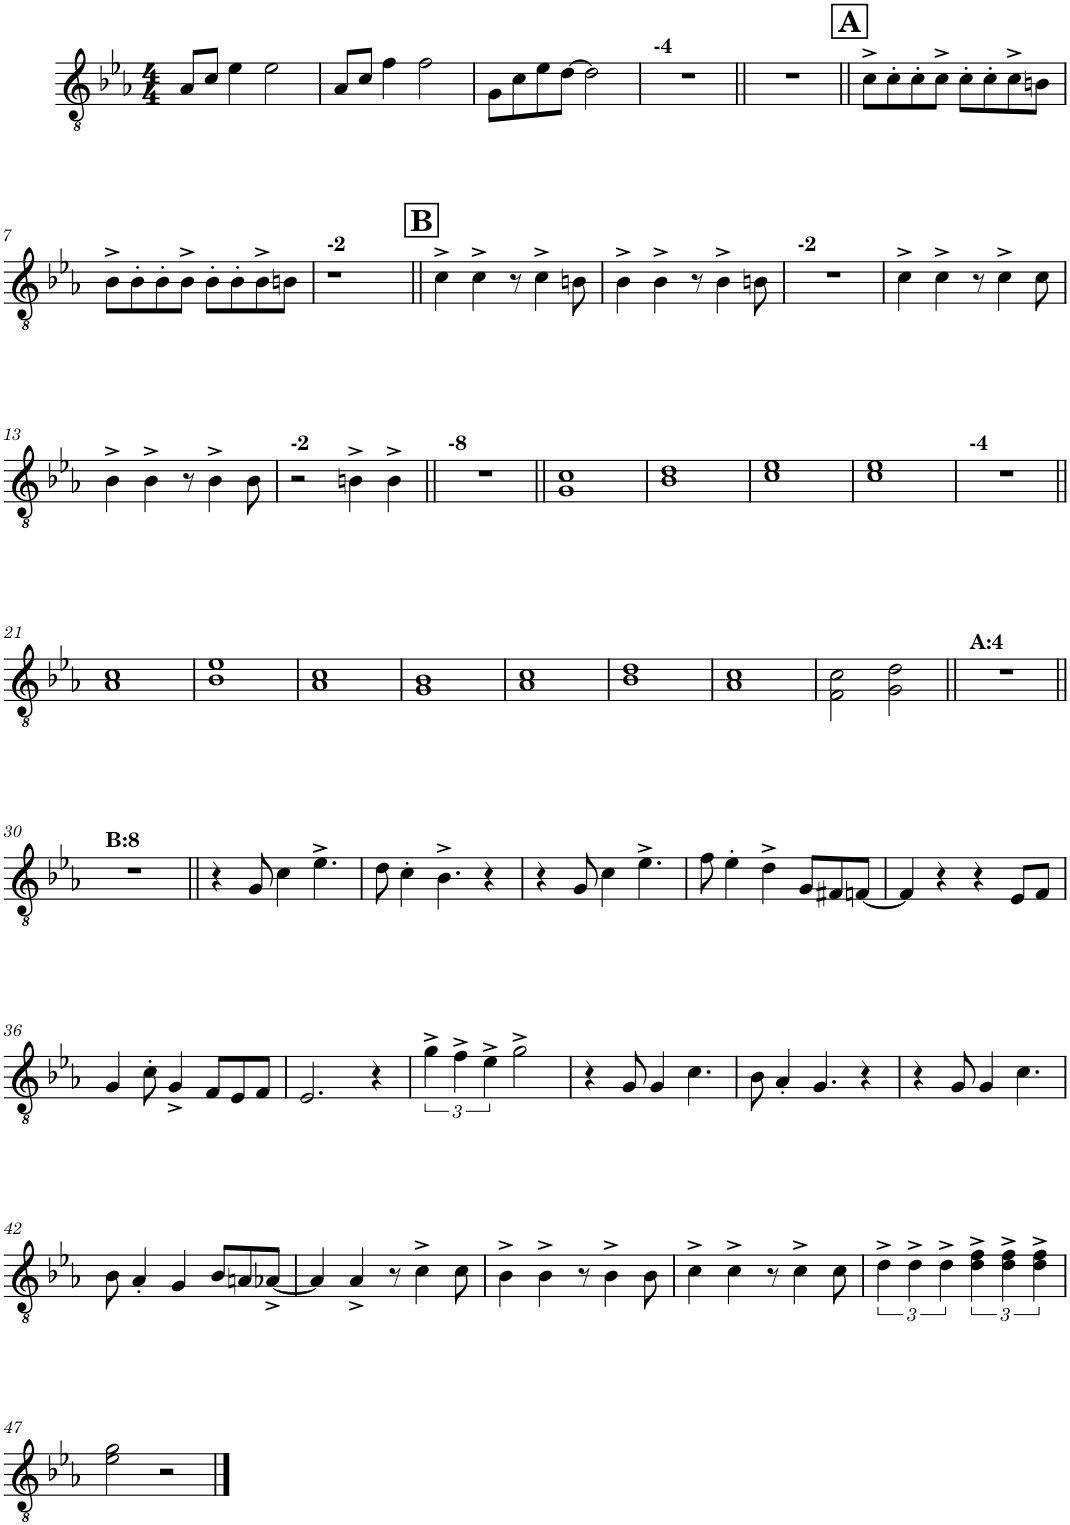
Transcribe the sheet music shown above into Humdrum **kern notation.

**kern
*part1
*staff1
*I"Trombone
*I'Tbn.
*clefGv2
*Trd1c2
*k[b-e-a-]
*M4/4
=1
8A-/L
8c/J
4e-\
2e-\
=2
8A-/L
8c/J
4f\
2f\
=3
8G\L
8c\
8e-\
[>8d\J
2d\]
=4
!LO:TX:a:B:t=-4
1r
=5||
1r
!!LO:REH:place=s1:a:B:cj:fs=14:t=A
=6||
8c^\L
8c'\
8c'\
8c^\J
8c'\L
8c'\
8c^\
8Bn\J
!!LO:LB:g=z
=7
8B-^\L
8B-'\
8B-'\
8B-^\J
8B-'\L
8B-'\
8B-^\
8Bn\J
=8
!LO:TX:a:B:t=-2
1r
!!LO:REH:place=s1:a:B:cj:fs=14:t=B
=9||
4c^\
4c^\
8r
4c^\
8Bn\
=10
4B-^\
4B-^\
8r
4B-^\
8Bn\
=11
!LO:TX:a:B:t=-2
1r
=12
4c^\
4c^\
8r
4c^\
8c\
!!LO:LB:g=z
=13
4B-^\
4B-^\
8r
4B-^\
8B-\
=14
!LO:TX:a:B:t=-2
2r
4Bn^\
4B^\
=15||
!LO:TX:a:B:t=-8
1r
=16||
*^
1c	1G
*v	*v
=17
1B- 1d
=18
1c 1e-
=19
1c 1e-
=20
!LO:TX:a:B:t=-4
1r
!!LO:LB:g=z
=21||
1A- 1c
=22
*^
1e-	1B-
*v	*v
=23
1A- 1c
=24
1G 1B-
=25
1A- 1c
=26
1B- 1d
=27
1A- 1c
=28
2F\ 2c\
2G\ 2d\
=29||
!LO:TX:a:B:t=A&colon;4
1r
!!LO:LB:g=z
=30||
!LO:TX:a:B:t=B&colon;8
1r
=31||
4r
8G/
4c\
4.e-^\
=32
8d\
4c'\
4.B-^\
4r
=33
4r
8G/
4c\
4.e-^\
=34
8f\
4e-'\
4d^\
8G/L
8F#X/
[8Fn/J
=35
4F/]
4r
4r
8E-/L
8F/J
!!LO:LB:g=z
=36
4G/
8c'\
4G^/
8F/L
8E-/
8F/J
=37
2.E-/
4r
=38
6g^\
6f^\
6e-^\
2g^\
=39
4r
8G/
4G/
4.c\
=40
8B-\
4A-'/
4.G/
4r
=41
4r
8G/
4G/
4.c\
!!LO:LB:g=z
=42
8B-\
4A-'/
4G/
8B-/L
8An/
[<8A-X^/J
=43
4A-/]
4A-^/
8r
4c^\
8c\
=44
4B-^\
4B-^\
8r
4B-^\
8B-\
=45
4c^\
4c^\
8r
4c^\
8c\
=46
6d^\
6d^\
6d^\
6d\^ 6f\^
6d\^ 6f\^
6d\^ 6f\^
!!LO:LB:g=z
=47
2e-\ 2g\
2r
==
*-
